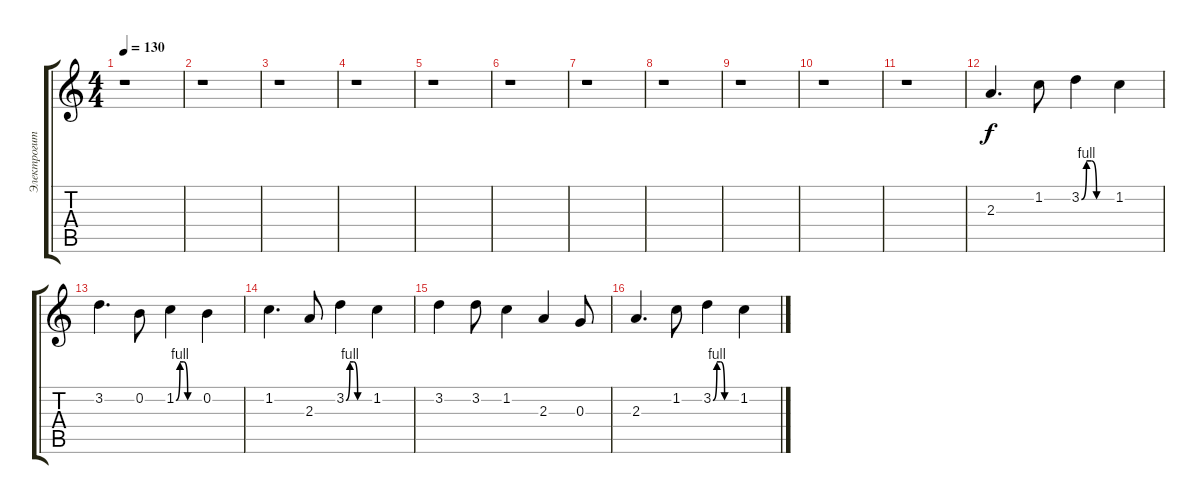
\track ("Электрогитара" "Электрогит") {instrument distortionguitar}
\staff {score tabs}
\tuning (E4 B3 G3 D3 A2 E2) {hide}
\ts (4 4)
\tempo 130
\clef g2
\ks c
r.1{dy f} |
r.1 |
r.1 |
r.1 |
r.1 |
r.1 |
r.1 |
r.1 |
r.1 |
r.1 |
r.1 |
2.3.4{d} 1.2.8 3.2{be (custom 0 0 10 4 20 4 30 0 60 0)}.4 1.2.4 |
3.2.4{d} 0.2.8 1.2{be (custom 0 0 10 4 20 4 30 0 60 0)}.4 0.2.4 |
1.2.4{d} 2.3.8 3.2{be (custom 0 0 10 4 20 4 30 0 60 0)}.4 1.2.4 |
3.2.4 3.2.8 1.2.4 2.3.4 0.3.8 |
2.3.4{d} 1.2.8 3.2{be (custom 0 0 10 4 20 4 30 0 60 0)}.4 1.2.4
